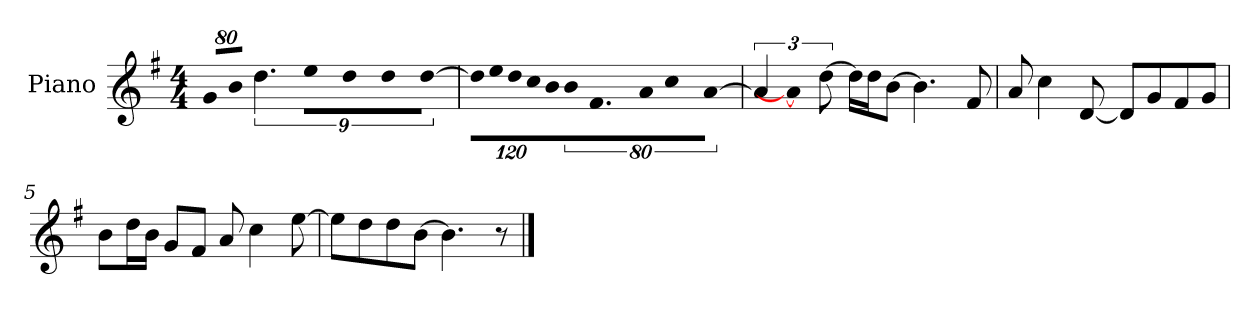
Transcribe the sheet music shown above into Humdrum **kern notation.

**kern
*part1
*staff1
*I"Piano
*I'P-no
*clefG2
*k[f#]
*M4/4
*MM90
=1
!LO:N:vis=8
640%71g/L
!LO:N:vis=8
640%71b/J
9%2.dd\
!LO:N:vis=8
640%71ee\L
!LO:N:vis=8
640%71dd\
!LO:N:vis=8
640%71dd\
!LO:N:vis=8
[640%71dd\J
=2
!LO:N:vis=16
1920%107dd\LL]
!LO:N:vis=16
1920%107ee\
!LO:N:vis=16
1920%107dd\
!LO:N:vis=16
1920%107cc\
!LO:N:vis=16
1920%107b\J
!LO:N:vis=8
640%71b\
9.f#\
!LO:N:vis=8
640%71a\J
!LO:N:vis=4
1920%427cc\
[480%53a/
=3
6a/]
1920a/_
[12dd\
16dd\LL]
16dd\J
[8b\J
4.b\]
8f#/
=4
8a/
4cc\
[8d/
8d/L]
8g/
8f#/
8g/J
!!LO:LB:g=z
=5
8b\L
16dd\L
16b\JJ
8g/L
8f#/J
8a/
4cc\
[8ee\
=6
8ee\L]
8dd\
8dd\
[8b\J
4.b\]
8r
==
*-
